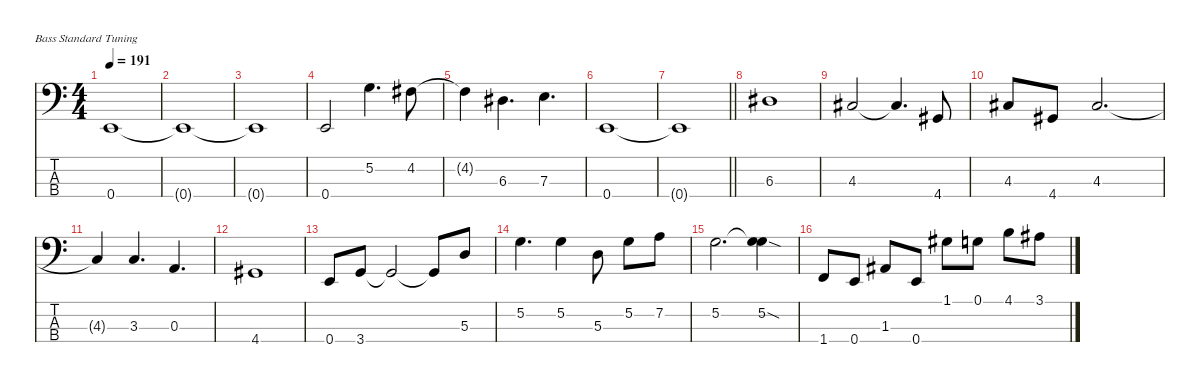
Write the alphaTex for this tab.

\defaultSystemsLayout 4
\hideDynamics
\bracketExtendMode nobrackets
\singleTrackTrackNamePolicy hidden
\multiTrackTrackNamePolicy hidden
\firstSystemTrackNameMode fullname
\firstSystemTrackNameOrientation horizontal
\otherSystemsTrackNameOrientation horizontal
\track ("Bass" "el.bs.") {instrument electricbassfinger}
\staff {score tabs}
\tuning (G2 D2 A1 E1)
\ts (4 4)
\tempo 191
\clef f4
\ks c
0.4{t}.1{dy f beam Up} |
0.4{t}.1{beam Up} |
0.4{t}.1{beam Up} |
0.4.2{beam Up} 5.2.4{d beam Down} 4.2{acc #}.8{beam Down} |
4.2{t acc #}.4{beam Down} 6.3{acc #}.4{d beam Down} 7.3.4{d beam Down} |
0.4.1{beam Up} |
\barLineRight lightlight
0.4{t}.1{beam Up} |
6.3{acc #}.1{beam Down} |
4.3{acc #}.2{beam Up} 4.3{t acc #}.4{d beam Up} 4.4{acc #}.8{beam Up} |
4.3{acc #}.8{beam Up} 4.4{acc #}.8{beam Up} 4.3{acc #}.2{d beam Up} |
4.3{t acc #}.4{beam Up} 3.3.4{d beam Up} 0.3.4{d beam Up} |
4.4{acc #}.1{beam Up} |
0.4.8{beam Up} 3.4.8{beam Up} 3.4{t}.2{beam Up} 3.4{t}.8{dy ff beam Up} 5.3.8{dy f beam Up} |
5.2.4{d beam Down} 5.2.4{beam Down} 5.3.8{beam Down} 5.2.8{beam Down} 7.2.8{beam Down} |
5.2.2{d beam Down} (5.2{sod} 5.2{t}).4{beam Down} |
1.4.8{beam Up} 0.4.8{beam Up} 1.3{acc #}.8{beam Up} 0.4.8{beam Up} 1.1{acc #}.8{beam Down} 0.1.8{beam Down} 4.1.8{beam Down} 3.1{acc #}.8{beam Down}
